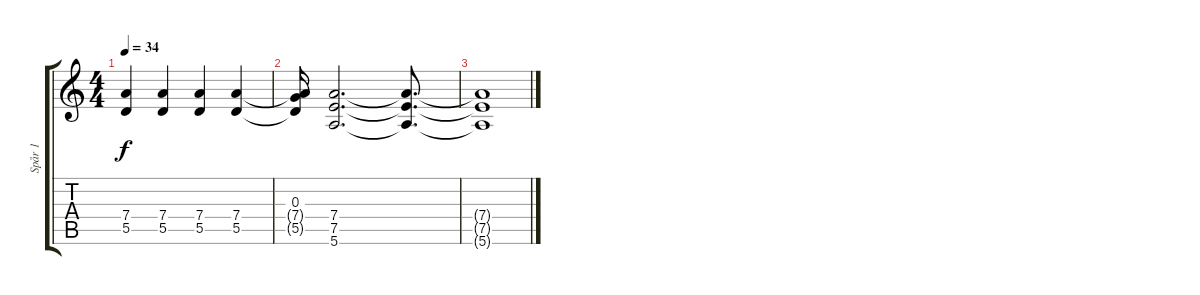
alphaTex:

\track ("Spår 1" "Spår 1") {instrument overdrivenguitar}
\staff {score tabs}
\tuning (E4 B3 G3 D3 A2 E2) {hide}
\ts (4 4)
\tempo 34
\clef g2
\ks c
(7.4 5.5).4{dy f} (7.4 5.5).4 (7.4 5.5).4 (7.4 5.5).4 |
(0.3 7.4{t} 5.5{t}).16 (7.4 7.5 5.6).2{d} (7.4{t} 7.5{t} 5.6{t}).8{d} |
(7.4{t} 7.5{t} 5.6{t}).1
